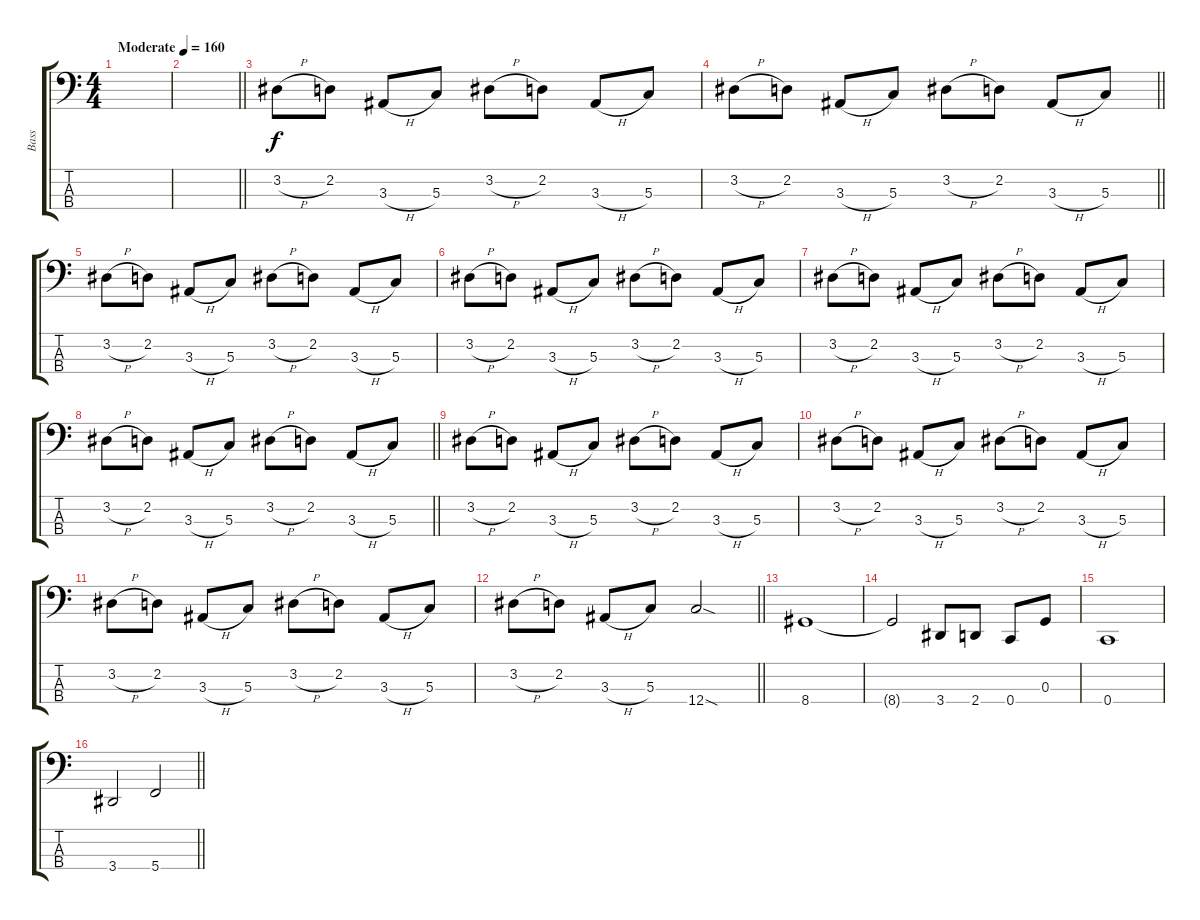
\track ("Bass" "Bass") {instrument electricbassfinger}
\staff {score tabs}
\tuning (F2 C2 G1 C1) {hide}
\ts (4 4)
\tempo (160 "Moderate")
\clef f4
\ks c
|
\barLineRight lightlight
|
3.2{h}.8 2.2.8 3.3{h}.8 5.3.8 3.2{h}.8 2.2.8 3.3{h}.8 5.3.8 |
\barLineRight lightlight
3.2{h}.8 2.2.8 3.3{h}.8 5.3.8 3.2{h}.8 2.2.8 3.3{h}.8 5.3.8 |
3.2{h}.8 2.2.8 3.3{h}.8 5.3.8 3.2{h}.8 2.2.8 3.3{h}.8 5.3.8 |
3.2{h}.8 2.2.8 3.3{h}.8 5.3.8 3.2{h}.8 2.2.8 3.3{h}.8 5.3.8 |
3.2{h}.8 2.2.8 3.3{h}.8 5.3.8 3.2{h}.8 2.2.8 3.3{h}.8 5.3.8 |
\barLineRight lightlight
3.2{h}.8 2.2.8 3.3{h}.8 5.3.8 3.2{h}.8 2.2.8 3.3{h}.8 5.3.8 |
3.2{h}.8 2.2.8 3.3{h}.8 5.3.8 3.2{h}.8 2.2.8 3.3{h}.8 5.3.8 |
3.2{h}.8 2.2.8 3.3{h}.8 5.3.8 3.2{h}.8 2.2.8 3.3{h}.8 5.3.8 |
3.2{h}.8 2.2.8 3.3{h}.8 5.3.8 3.2{h}.8 2.2.8 3.3{h}.8 5.3.8 |
\barLineRight lightlight
3.2{h}.8 2.2.8 3.3{h}.8 5.3.8 12.4{sod}.2 |
8.4.1 |
8.4{t}.2 3.4.8 2.4.8 0.4.8 0.3.8 |
0.4.1 |
\barLineRight lightlight
3.4.2 5.4.2
